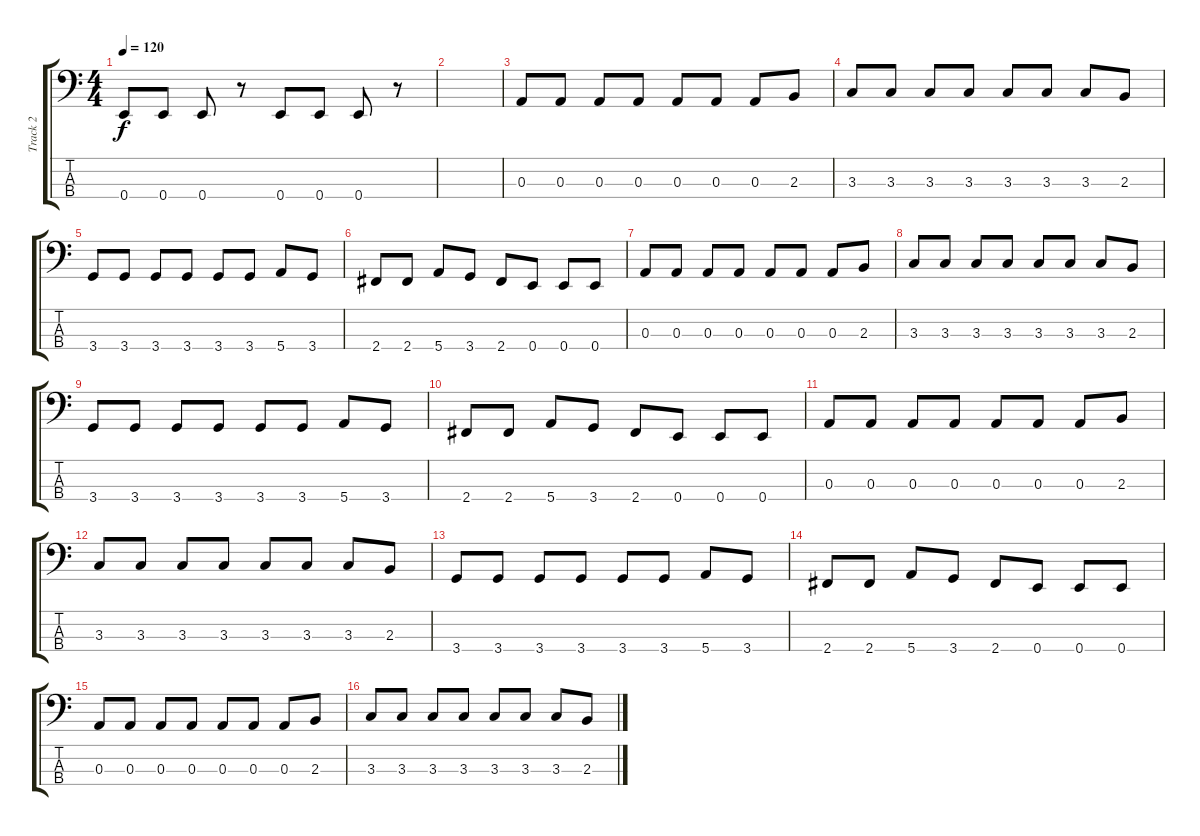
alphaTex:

\track ("Track 2" "Track 2") {instrument electricbassfinger}
\staff {score tabs}
\tuning (G2 D2 A1 E1) {hide}
\ts (4 4)
\tempo 120
\clef f4
\ks c
0.4.8{dy f} 0.4.8 0.4.8 r.8 0.4.8 0.4.8 0.4.8 r.8 |
|
0.3.8 0.3.8 0.3.8 0.3.8 0.3.8 0.3.8 0.3.8 2.3.8 |
3.3.8 3.3.8 3.3.8 3.3.8 3.3.8 3.3.8 3.3.8 2.3.8 |
3.4.8 3.4.8 3.4.8 3.4.8 3.4.8 3.4.8 5.4.8 3.4.8 |
2.4.8 2.4.8 5.4.8 3.4.8 2.4.8 0.4.8 0.4.8 0.4.8 |
0.3.8 0.3.8 0.3.8 0.3.8 0.3.8 0.3.8 0.3.8 2.3.8 |
3.3.8 3.3.8 3.3.8 3.3.8 3.3.8 3.3.8 3.3.8 2.3.8 |
3.4.8 3.4.8 3.4.8 3.4.8 3.4.8 3.4.8 5.4.8 3.4.8 |
2.4.8 2.4.8 5.4.8 3.4.8 2.4.8 0.4.8 0.4.8 0.4.8 |
0.3.8 0.3.8 0.3.8 0.3.8 0.3.8 0.3.8 0.3.8 2.3.8 |
3.3.8 3.3.8 3.3.8 3.3.8 3.3.8 3.3.8 3.3.8 2.3.8 |
3.4.8 3.4.8 3.4.8 3.4.8 3.4.8 3.4.8 5.4.8 3.4.8 |
2.4.8 2.4.8 5.4.8 3.4.8 2.4.8 0.4.8 0.4.8 0.4.8 |
0.3.8 0.3.8 0.3.8 0.3.8 0.3.8 0.3.8 0.3.8 2.3.8 |
3.3.8 3.3.8 3.3.8 3.3.8 3.3.8 3.3.8 3.3.8 2.3.8
